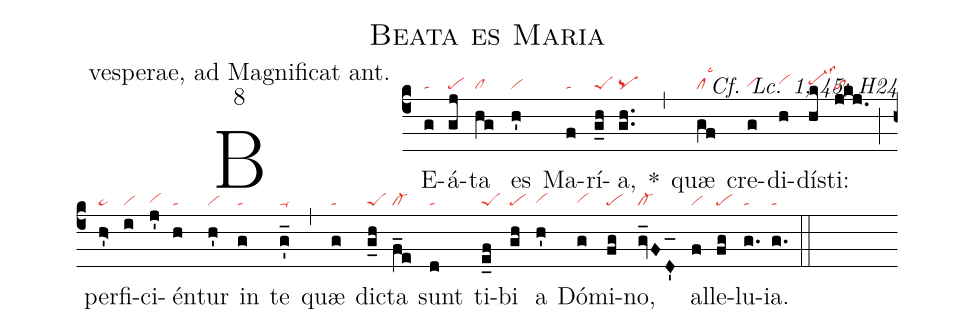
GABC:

name: Beata es Maria;
office-part: vesperae, ad Magnificat ant.;
mode: 8;
commentary: Cf. Lc. 1, 45; H24;
nabc-lines: 1;
%%
(c4)
BE(g|ta)á(gj|pe)ta(hg|cl) es(h'|vi) Ma(f|ta)rí(g_h|peS)a,(gh..|pq) *(,)
quæ(gf|cllsc3) cre(g|vihg)di(h|vihh)dí(hk|pe-hhlss3)sti:(jkj.|to) (;)
per(h>'|ta>)fi(i|vi)ci(j'|vihg)én(h|ta)tur(h'|vi) in(g|ta) te(g'_|ta-) (,)
quæ(g|ta) di(g_h|peS)cta(f_e|cl-) sunt(d|ta) ti(e_f|peS)bi(gh|pe) a(h'|vihg) Dó(g|vihg)mi(fg|pe)no,(gv_FD_'|cl-) al(f|vi)le(fg|pe)lu(g.|ta)ia.(g.|ta) (::)
